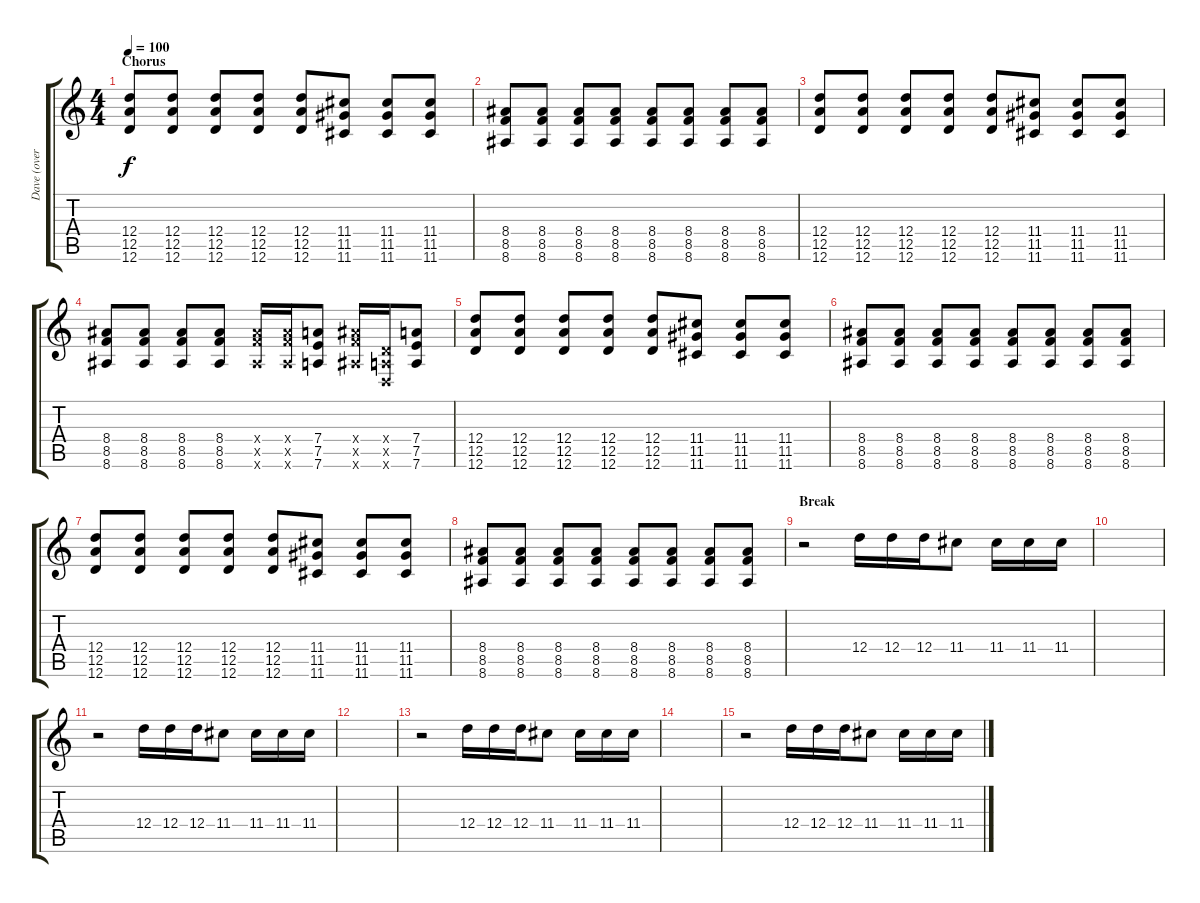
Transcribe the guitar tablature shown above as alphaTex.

\track ("Dave (overdub)" "Dave (over") {instrument distortionguitar}
\staff {score tabs}
\tuning (E4 B3 G3 D3 A2 D2) {hide}
\ts (4 4)
\section ("" "Chorus")
\tempo 100
\clef g2
\ks c
(12.4 12.5 12.6).8{dy f volume 13} (12.4 12.5 12.6).8 (12.4 12.5 12.6).8 (12.4 12.5 12.6).8 (12.4 12.5 12.6).8 (11.4 11.5 11.6).8 (11.4 11.5 11.6).8 (11.4 11.5 11.6).8 |
(8.4 8.5 8.6).8 (8.4 8.5 8.6).8 (8.4 8.5 8.6).8 (8.4 8.5 8.6).8 (8.4 8.5 8.6).8 (8.4 8.5 8.6).8 (8.4 8.5 8.6).8 (8.4 8.5 8.6).8 |
(12.4 12.5 12.6).8 (12.4 12.5 12.6).8 (12.4 12.5 12.6).8 (12.4 12.5 12.6).8 (12.4 12.5 12.6).8 (11.4 11.5 11.6).8 (11.4 11.5 11.6).8 (11.4 11.5 11.6).8 |
(8.4 8.5 8.6).8 (8.4 8.5 8.6).8 (8.4 8.5 8.6).8 (8.4 8.5 8.6).8 (8.4{x} 8.5{x} 8.6{x}).16 (8.4{x} 8.5{x} 8.6{x}).16 (7.4 7.5 7.6).8 (8.4{x} 8.5{x} 8.6{x}).16 (0.4{x} 0.5{x} 0.6{x}).16 (7.4 7.5 7.6).8 |
(12.4 12.5 12.6).8{volume 13} (12.4 12.5 12.6).8 (12.4 12.5 12.6).8 (12.4 12.5 12.6).8 (12.4 12.5 12.6).8 (11.4 11.5 11.6).8 (11.4 11.5 11.6).8 (11.4 11.5 11.6).8 |
(8.4 8.5 8.6).8 (8.4 8.5 8.6).8 (8.4 8.5 8.6).8 (8.4 8.5 8.6).8 (8.4 8.5 8.6).8 (8.4 8.5 8.6).8 (8.4 8.5 8.6).8 (8.4 8.5 8.6).8 |
(12.4 12.5 12.6).8 (12.4 12.5 12.6).8 (12.4 12.5 12.6).8 (12.4 12.5 12.6).8 (12.4 12.5 12.6).8 (11.4 11.5 11.6).8 (11.4 11.5 11.6).8 (11.4 11.5 11.6).8 |
(8.4 8.5 8.6).8 (8.4 8.5 8.6).8 (8.4 8.5 8.6).8 (8.4 8.5 8.6).8 (8.4 8.5 8.6).8 (8.4 8.5 8.6).8 (8.4 8.5 8.6).8 (8.4 8.5 8.6).8 |
\section ("" "Break")
r.2 12.4.16{volume 16} 12.4.16 12.4.16 11.4.8 11.4.16 11.4.16 11.4.16 |
|
r.2 12.4.16{volume 16} 12.4.16 12.4.16 11.4.8 11.4.16 11.4.16 11.4.16 |
|
r.2 12.4.16{volume 16} 12.4.16 12.4.16 11.4.8 11.4.16 11.4.16 11.4.16 |
|
r.2 12.4.16{volume 16} 12.4.16 12.4.16 11.4.8 11.4.16 11.4.16 11.4.16
